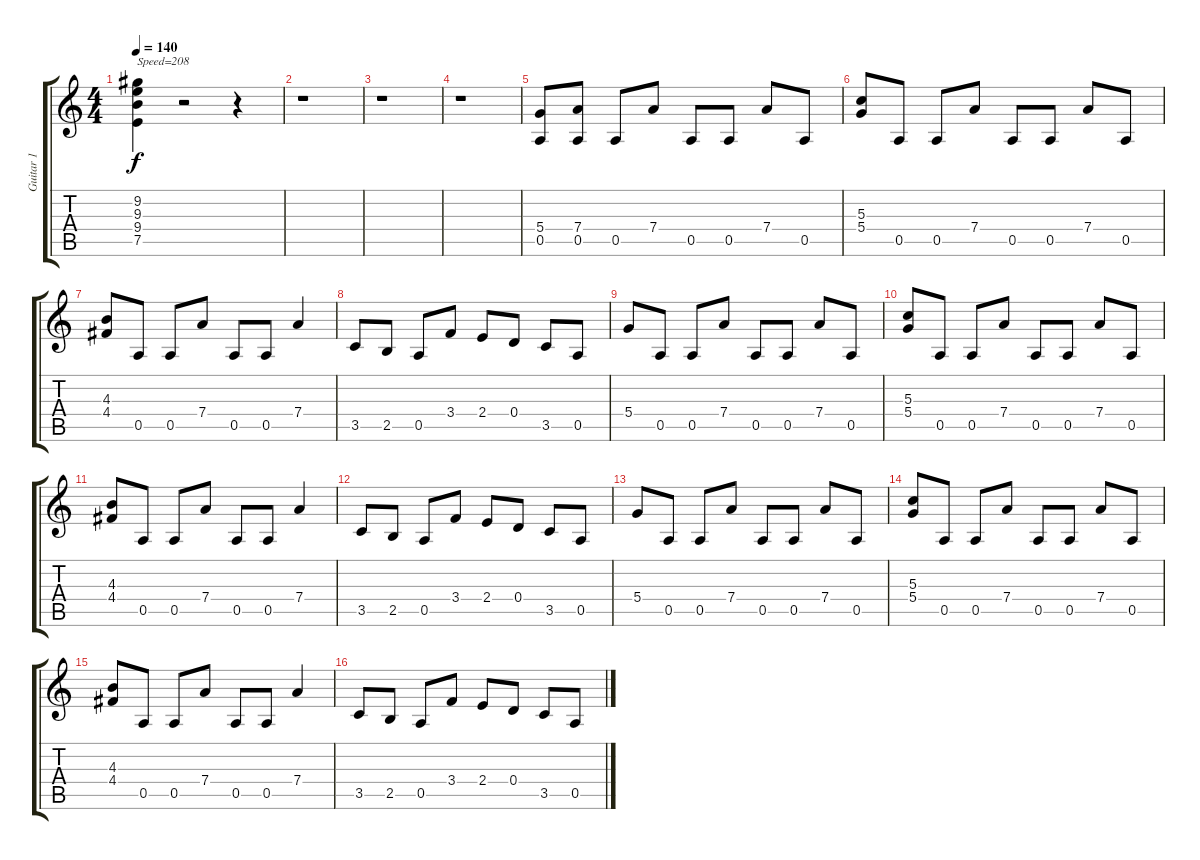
\track ("Guitar 1" "Guitar 1") {instrument overdrivenguitar}
\staff {score tabs}
\tuning (E4 B3 G3 D3 A2 E2) {hide}
\ts (4 4)
\tempo 140
\clef g2
\ks c
(9.2 9.3 9.4 7.5).4{txt "Speed=208" dy f} r.2 r.4 |
r.1 |
r.1 |
r.1 |
(5.4 0.5).8 (7.4 0.5).8 0.5.8 7.4.8 0.5.8 0.5.8 7.4.8 0.5.8 |
(5.3 5.4).8 0.5.8 0.5.8 7.4.8 0.5.8 0.5.8 7.4.8 0.5.8 |
(4.3 4.4).8 0.5.8 0.5.8 7.4.8 0.5.8 0.5.8 7.4.4 |
3.5.8 2.5.8 0.5.8 3.4.8 2.4.8 0.4.8 3.5.8 0.5.8 |
5.4.8 0.5.8 0.5.8 7.4.8 0.5.8 0.5.8 7.4.8 0.5.8 |
(5.3 5.4).8 0.5.8 0.5.8 7.4.8 0.5.8 0.5.8 7.4.8 0.5.8 |
(4.3 4.4).8 0.5.8 0.5.8 7.4.8 0.5.8 0.5.8 7.4.4 |
3.5.8 2.5.8 0.5.8 3.4.8 2.4.8 0.4.8 3.5.8 0.5.8 |
5.4.8 0.5.8 0.5.8 7.4.8 0.5.8 0.5.8 7.4.8 0.5.8 |
(5.3 5.4).8 0.5.8 0.5.8 7.4.8 0.5.8 0.5.8 7.4.8 0.5.8 |
(4.3 4.4).8 0.5.8 0.5.8 7.4.8 0.5.8 0.5.8 7.4.4 |
3.5.8 2.5.8 0.5.8 3.4.8 2.4.8 0.4.8 3.5.8 0.5.8
